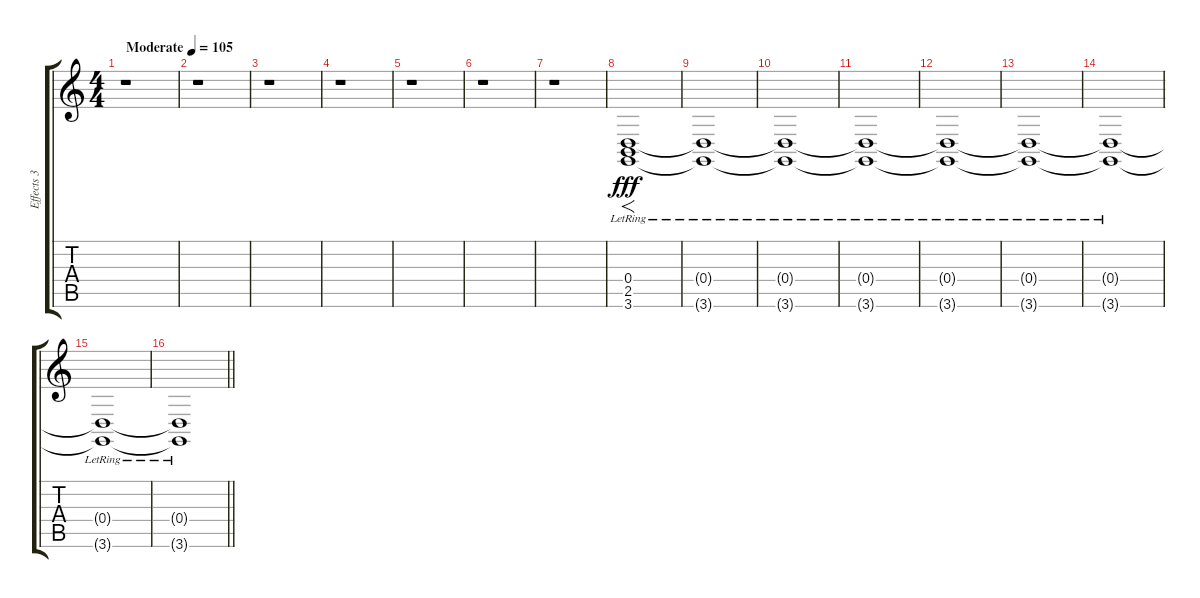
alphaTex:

\track ("Effects 3" "Effects 3") {instrument fx6goblins}
\staff {score tabs}
\tuning (E4 B3 G3 D3 A2 E2) {hide}
\ts (4 4)
\tempo (105 "Moderate")
\clef g2
\ks c
r.1{dy fff instrument fx6goblins} |
r.1 |
r.1 |
r.1 |
r.1 |
r.1 |
r.1 |
(0.4{lr} 2.5{lr} 3.6{lr}).1{f} |
(0.4{lr t} 3.6{lr t}).1 |
(0.4{lr t} 3.6{lr t}).1 |
(0.4{lr t} 3.6{lr t}).1 |
(0.4{lr t} 3.6{lr t}).1 |
(0.4{lr t} 3.6{lr t}).1 |
(0.4{lr t} 3.6{lr t}).1 |
(0.4{lr t} 3.6{lr t}).1 |
\barLineRight lightlight
(0.4{lr t} 3.6{lr t}).1
